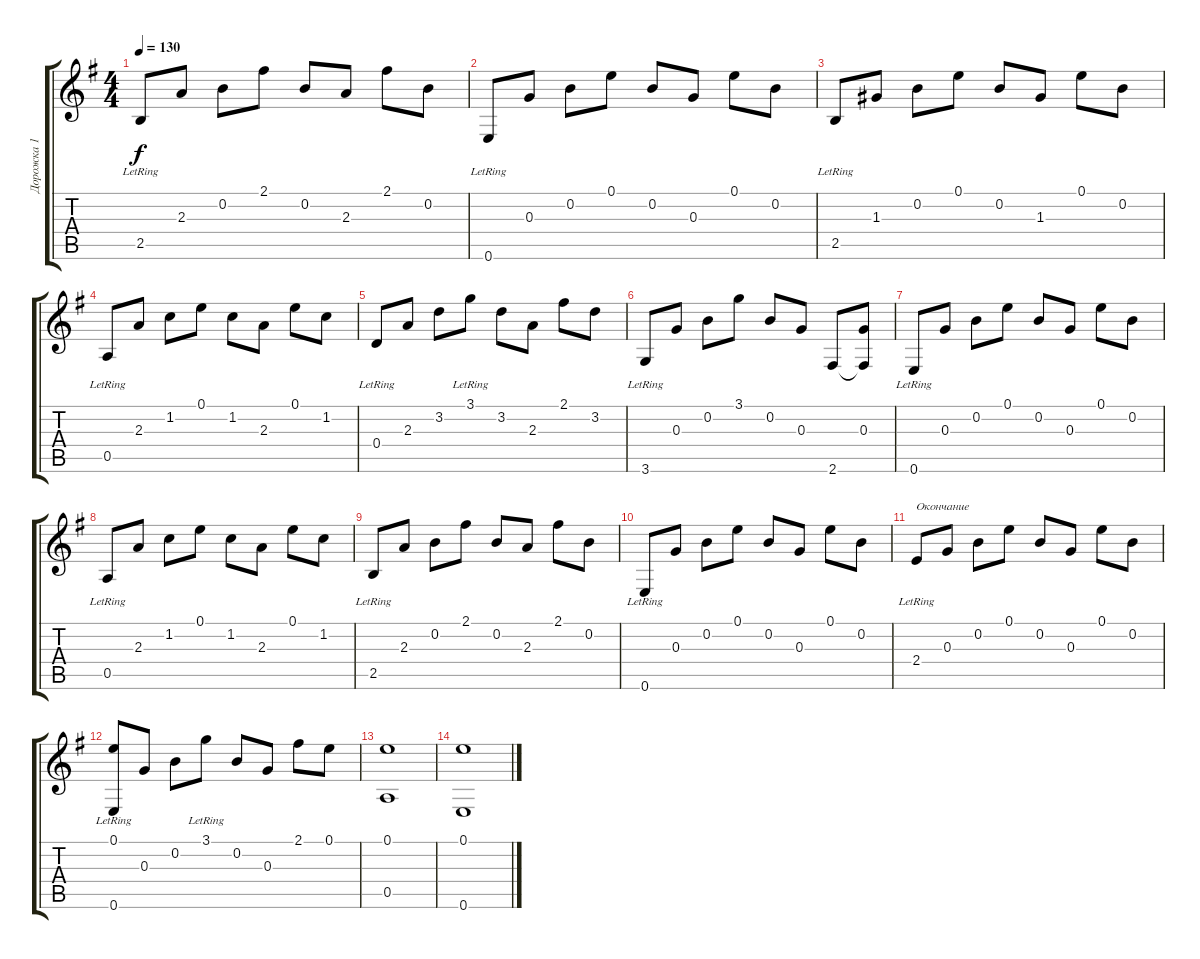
\track ("Дорожка 1" "Дорожка 1") {instrument acousticguitarsteel}
\staff {score tabs}
\tuning (E4 B3 G3 D3 A2 E2) {hide}
\ts (4 4)
\tempo 130
\clef g2
\ks eminor
2.5{lr}.8{dy f} 2.3.8 0.2.8 2.1.8 0.2.8 2.3.8 2.1.8 0.2.8 |
0.6{lr}.8 0.3.8 0.2.8 0.1.8 0.2.8 0.3.8 0.1.8 0.2.8 |
2.5{lr}.8 1.3.8 0.2.8 0.1.8 0.2.8 1.3.8 0.1.8 0.2.8 |
0.5{lr}.8 2.3.8 1.2.8 0.1.8 1.2.8 2.3.8 0.1.8 1.2.8 |
0.4{lr}.8 2.3.8 3.2.8 3.1{lr}.8 3.2.8 2.3.8 2.1.8 3.2.8 |
3.6{lr}.8 0.3.8 0.2.8 3.1.8 0.2.8 0.3.8 2.6.8 (0.3 2.6{t}).8 |
0.6{lr}.8 0.3.8 0.2.8 0.1.8 0.2.8 0.3.8 0.1.8 0.2.8 |
0.5{lr}.8 2.3.8 1.2.8 0.1.8 1.2.8 2.3.8 0.1.8 1.2.8 |
2.5{lr}.8 2.3.8 0.2.8 2.1.8 0.2.8 2.3.8 2.1.8 0.2.8 |
0.6{lr}.8 0.3.8 0.2.8 0.1.8 0.2.8 0.3.8 0.1.8 0.2.8 |
2.4{lr}.8{txt "Окончание"} 0.3.8 0.2.8 0.1.8 0.2.8 0.3.8 0.1.8 0.2.8 |
(0.1 0.6{lr}).8 0.3.8 0.2.8 3.1{lr}.8 0.2.8 0.3.8 2.1.8 0.1.8 |
(0.1 0.5).1 |
(0.1 0.6).1
